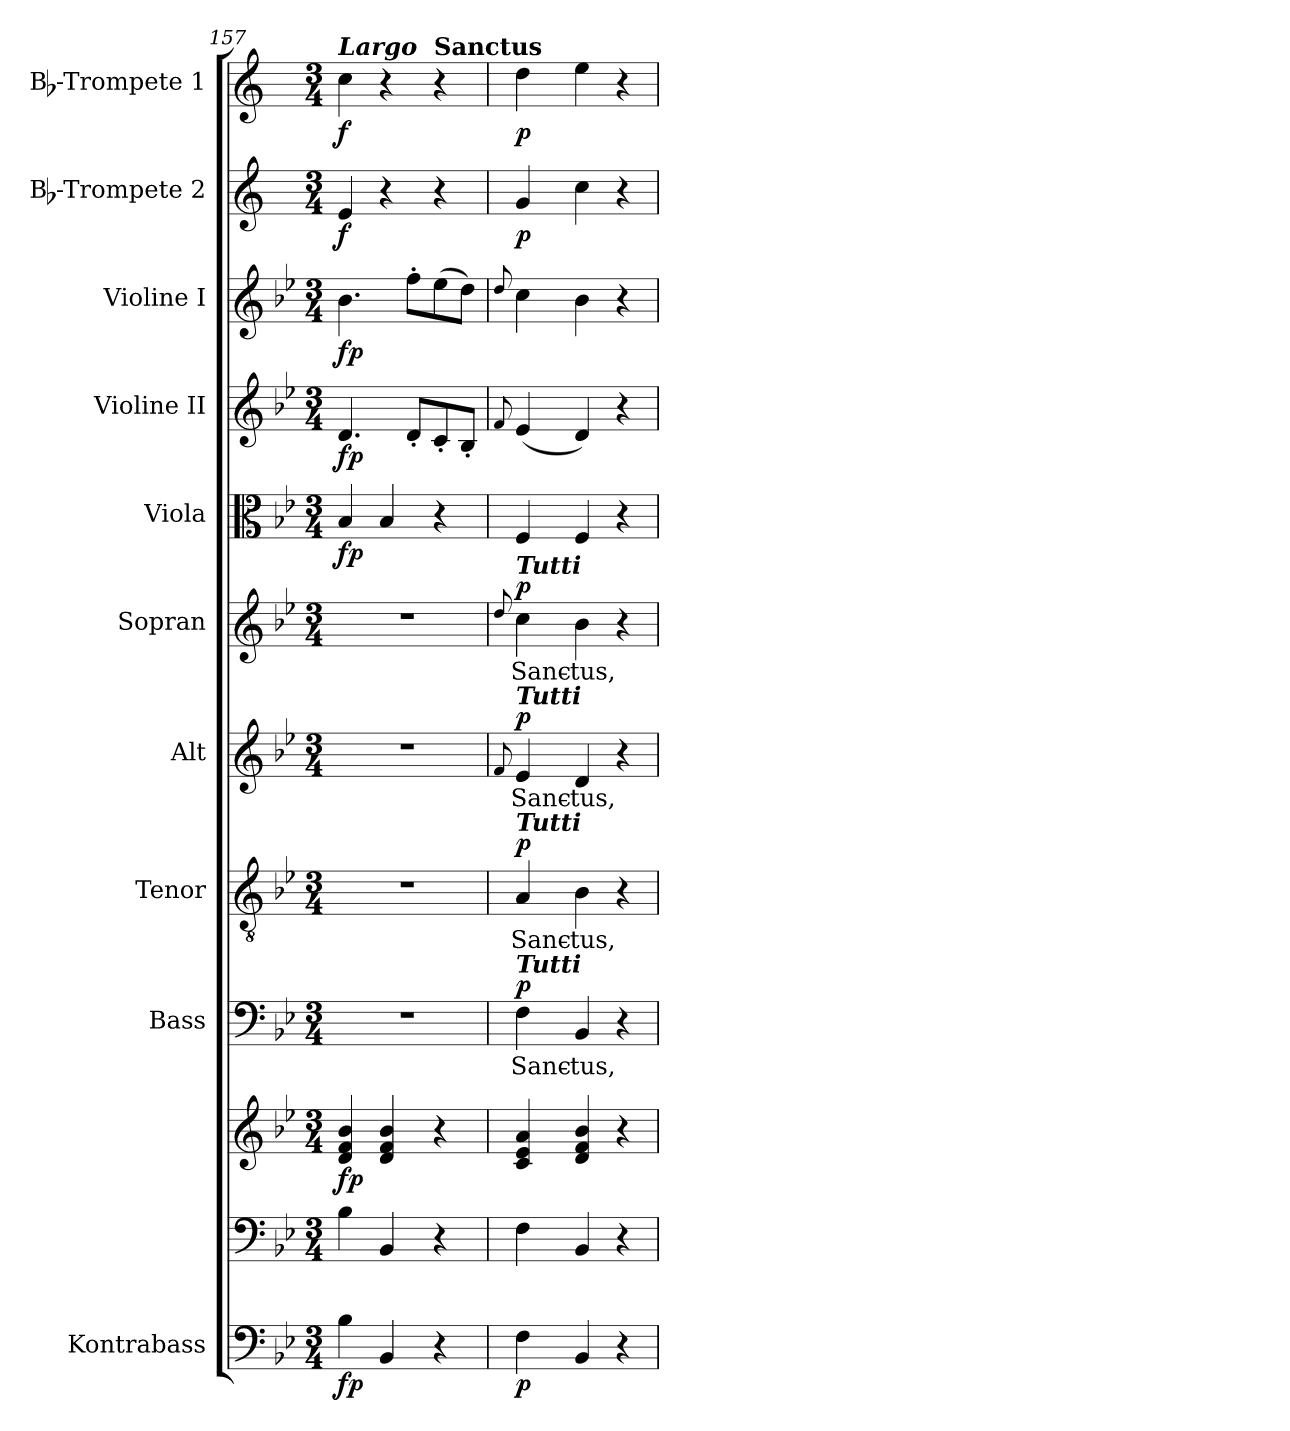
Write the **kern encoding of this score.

**kern	**dynam	**kern	**kern	**dynam	**kern	**text	**dynam	**kern	**text	**dynam	**kern	**text	**dynam	**kern	**text	**dynam	**kern	**dynam	**kern	**dynam	**kern	**dynam	**kern	**dynam	**kern	**dynam
*part11	*part11	*part10	*part10	*part10	*part9	*part9	*part9	*part8	*part8	*part8	*part7	*part7	*part7	*part6	*part6	*part6	*part5	*part5	*part4	*part4	*part3	*part3	*part2	*part2	*part1	*part1
*staff12	*staff12	*staff11	*staff10	*staff10/11	*staff9	*staff9	*staff9	*staff8	*staff8	*staff8	*staff7	*staff7	*staff7	*staff6	*staff6	*staff6	*staff5	*staff5	*staff4	*staff4	*staff3	*staff3	*staff2	*staff2	*staff1	*staff1
*I"Kontrabass	*	*	*	*	*I"Bass	*	*	*I"Tenor	*	*	*I"Alt	*	*	*I"Sopran	*	*	*I"Viola	*	*I"Violine II	*	*I"Violine I	*	*I"Bb-Trompete 2	*	*I"Bb-Trompete 1	*
*I'Kb.	*	*	*	*	*I'B.	*	*	*I'T.	*	*	*I'A.	*	*	*I'S.	*	*	*I'Vla.	*	*I'Vl. II	*	*I'Vl. I	*	*I'Bb Trp. 2	*	*I'Bb Trp. 1	*
!!LO:PB:g=z
*clefF4	*	*clefF4	*clefG2	*	*clefF4	*	*	*clefGv2	*	*	*clefG2	*	*	*clefG2	*	*	*clefC3	*	*clefG2	*	*clefG2	*	*clefG2	*	*clefG2	*
*ITrd7c12	*	*	*	*	*	*	*	*	*	*	*	*	*	*	*	*	*	*	*	*	*	*	*ITrd1c2	*	*ITrd1c2	*
*k[b-e-]	*	*k[b-e-]	*k[b-e-]	*	*k[b-e-]	*	*	*k[b-e-]	*	*	*k[b-e-]	*	*	*k[b-e-]	*	*	*k[b-e-]	*	*k[b-e-]	*	*k[b-e-]	*	*k[b-e-]	*	*k[b-e-]	*
*B-:	*	*B-:	*B-:	*	*B-:	*	*	*B-:	*	*	*B-:	*	*	*B-:	*	*	*B-:	*	*B-:	*	*B-:	*	*B-:	*	*B-:	*
*M3/4	*	*M3/4	*M3/4	*	*M3/4	*	*	*M3/4	*	*	*M3/4	*	*	*M3/4	*	*	*M3/4	*	*M3/4	*	*M3/4	*	*M3/4	*	*M3/4	*
=157	=157	=157	=157	=157	=157	=157	=157	=157	=157	=157	=157	=157	=157	=157	=157	=157	=157	=157	=157	=157	=157	=157	=157	=157	=157	=157
!	!	!	!	!	!	!	!	!	!	!	!	!	!	!	!	!	!	!	!	!	!	!	!	!	!LO:TX:a:Bi:t=Largo	!
!	!LO:DY:b	!	!	!LO:DY:b	!	!	!	!	!	!	!	!	!	!	!	!	!	!LO:DY:b	!	!LO:DY:b	!	!LO:DY:b	!	!LO:DY:b	!	!LO:DY:b
4BB-\	fp	4B-\	4d/ 4f/ 4b-/	fp	2.r	.	.	2.r	.	.	2.r	.	.	2.r	.	.	4B-/	fp	4.d/	fp	4.b-\	fp	4d/	f	4b-\	f
4BBB-/	.	4BB-/	4d/ 4f/ 4b-/	.	.	.	.	.	.	.	.	.	.	.	.	.	4B-/	.	.	.	.	.	4r	.	4r	.
.	.	.	.	.	.	.	.	.	.	.	.	.	.	.	.	.	.	.	8d'</L	.	8ff'>\L	.	.	.	.	.
!	!	!	!	!	!	!	!	!	!	!	!	!	!	!	!	!	!	!	!	!	!	!	!	!	!LO:TX:a:B:t=Sanctus	!
4r	.	4r	4r	.	.	.	.	.	.	.	.	.	.	.	.	.	4r	.	8c'</	.	(>8ee-\	.	4r	.	4r	.
.	.	.	.	.	.	.	.	.	.	.	.	.	.	.	.	.	.	.	8B-'</J	.	8dd\J)	.	.	.	.	.
=158	=158	=158	=158	=158	=158	=158	=158	=158	=158	=158	=158	=158	=158	=158	=158	=158	=158	=158	=158	=158	=158	=158	=158	=158	=158	=158
.	.	.	.	.	.	.	.	.	.	.	8qqf/	.	.	8qqdd/	.	.	.	.	8qqf/	.	8qqdd/	.	.	.	.	.
!	!	!	!	!	!	!	!	!	!	!	!	!	!	!LO:TX:a:Bi:t=Tutti	!	!	!	!	!	!	!	!	!	!	!	!
!	!	!	!	!	!	!	!	!	!	!	!LO:TX:a:Bi:t=Tutti	!	!	!	!	!	!	!	!	!	!	!	!	!	!	!
!	!	!	!	!	!	!	!	!LO:TX:a:Bi:t=Tutti	!	!	!	!	!	!	!	!	!	!	!	!	!	!	!	!	!	!
!	!	!	!	!	!LO:TX:a:Bi:t=Tutti	!	!	!	!	!	!	!	!	!	!	!	!	!	!	!	!	!	!	!	!	!
!	!LO:DY:b	!	!	!	!	!LO:LY:b	!LO:DY:a	!	!LO:LY:b	!LO:DY:a	!	!LO:LY:b	!LO:DY:a	!	!LO:LY:b	!LO:DY:a	!	!	!	!	!	!	!	!LO:DY:b	!	!LO:DY:b
4FF\	p	4F\	4c/ 4e-/ 4a/	.	4F\	Sanc-	p	4A/	Sanc-	p	4e-/	Sanc-	p	4cc\	Sanc-	p	4F/	.	(<4e-/	.	4cc\	.	4f/	p	4cc\	p
!	!	!	!	!	!	!LO:LY:b	!	!	!LO:LY:b	!	!	!LO:LY:b	!	!	!LO:LY:b	!	!	!	!	!	!	!	!	!	!	!
4BBB-/	.	4BB-/	4d/ 4f/ 4b-/	.	4BB-/	-tus,	.	4B-\	-tus,	.	4d/	-tus,	.	4b-\	-tus,	.	4F/	.	4d/)	.	4b-\	.	4b-\	.	4dd\	.
4r	.	4r	4r	.	4r	.	.	4r	.	.	4r	.	.	4r	.	.	4r	.	4r	.	4r	.	4r	.	4r	.
=	=	=	=	=	=	=	=	=	=	=	=	=	=	=	=	=	=	=	=	=	=	=	=	=	=	=
*-	*-	*-	*-	*-	*-	*-	*-	*-	*-	*-	*-	*-	*-	*-	*-	*-	*-	*-	*-	*-	*-	*-	*-	*-	*-	*-
